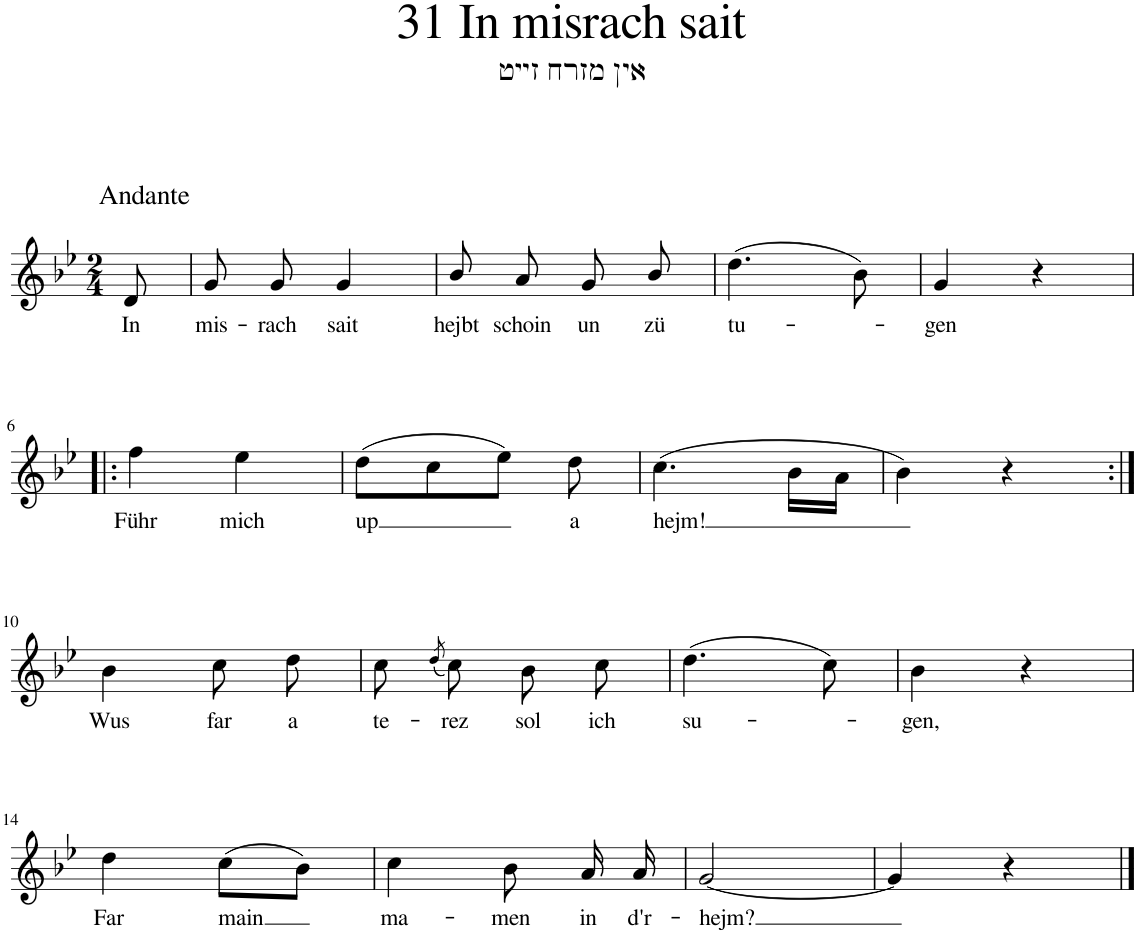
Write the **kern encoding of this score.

**kern	**text
*part1	*part1
*staff1	*staff1
*I"Piano	*
*I'Pno.	*
*clefG2	*
*k[b-e-]	*
*M2/4	*
=1	=1
!LO:TX:a:t=Andante	!
!	!LO:LY:b
8d/	In
=2	=2
!	!LO:LY:b
8g/	mis-
!	!LO:LY:b
8g/	-rach
!	!LO:LY:b
4g/	sait
=3	=3
!	!LO:LY:b
8b-/	hejbt
!	!LO:LY:b
8a/	schoin
!	!LO:LY:b
8g/	un
!	!LO:LY:b
8b-/	zü
=4	=4
!	!LO:LY:b
(4.dd\	tu-
8b-\)	.
=5	=5
!	!LO:LY:b
4g/	-gen
4r	.
!!LO:LB:g=z
=6!|:	=6!|:
!	!LO:LY:b
4ff\	Führ
!	!LO:LY:b
4ee-\	mich
=7	=7
!	!LO:LY:b
(8dd\L	up
8cc\	.
8ee-\J)	.
!	!LO:LY:b
8dd\	a
=8	=8
!	!LO:LY:b
(4.cc\	hejm!
16b-\LL	.
16a\JJ	.
=9	=9
4b-\)	.
4r	.
!!LO:LB:g=z
=10:|!	=10:|!
!	!LO:LY:b
4b-\	Wus
!	!LO:LY:b
8cc\	far
!	!LO:LY:b
8dd\	a
=11	=11
!	!LO:LY:b
8cc\	te-
(8qdd/	.
!	!LO:LY:b
8cc\)	-rez
!	!LO:LY:b
8b-\	sol
!	!LO:LY:b
8cc\	ich
=12	=12
!	!LO:LY:b
(4.dd\	su-
8cc\)	.
=13	=13
!	!LO:LY:b
4b-\	-gen,
4r	.
!!LO:LB:g=z
=14	=14
!	!LO:LY:b
4dd\	Far
!	!LO:LY:b
(8cc\L	main
8b-\J)	.
=15	=15
!	!LO:LY:b
4cc\	ma-
!	!LO:LY:b
8b-\	-men
!	!LO:LY:b
16a/	in
!	!LO:LY:b
16a/	d'r-
=16	=16
!	!LO:LY:b
[2g/	-hejm?
=17	=17
4g/]	.
4r	.
==	==
*-	*-
